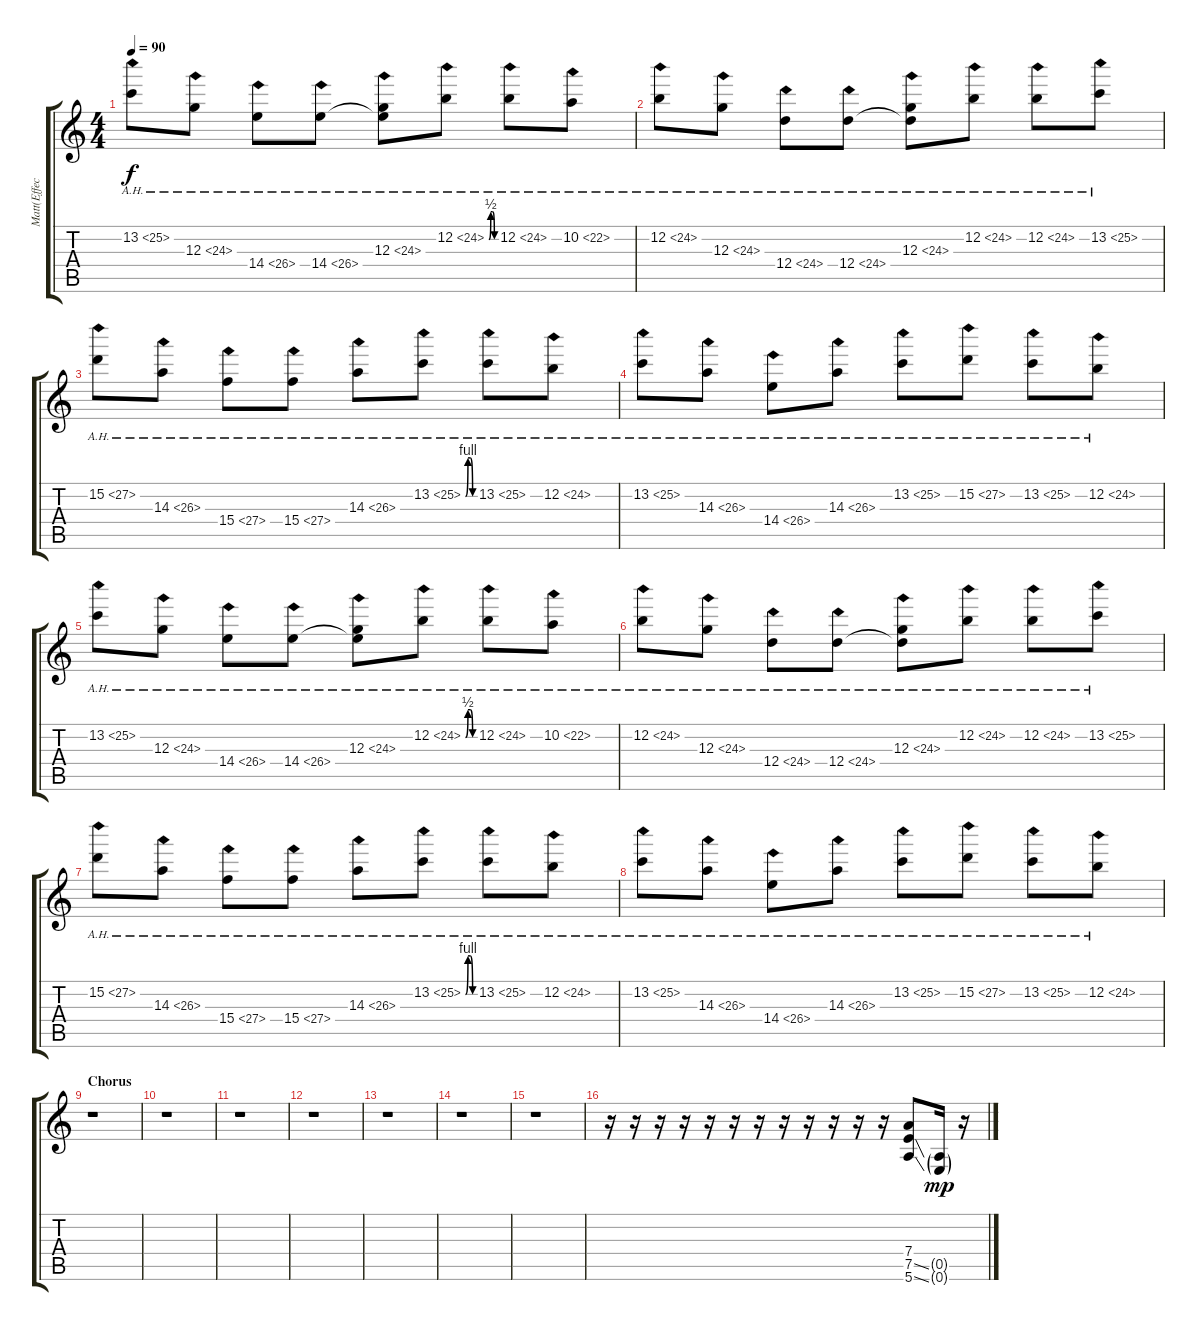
\track ("Matt(Effect)" "Matt(Effec") {instrument distortionguitar}
\staff {score tabs}
\tuning (E4 B3 G3 D3 A2 E2) {hide}
\ts (4 4)
\tempo 90
\clef g2
\ks c
13.2{ah 12}.8{dy f} 12.3{ah 12}.8 14.4{ah 12}.8 14.4{ah 12}.8 (12.3{ah 12} 14.4{t}).8 12.2{be (custom 0 0 15 2 30 2 45 0 60 0) ah 12}.8 12.2{ah 12}.8 10.2{ah 12}.8 |
12.2{ah 12}.8 12.3{ah 12}.8 12.4{ah 12}.8 12.4{ah 12}.8 (12.3{ah 12} 12.4{t}).8 12.2{ah 12}.8 12.2{ah 12}.8 13.2{ah 12}.8 |
15.2{ah 12}.8 14.3{ah 12}.8 15.4{ah 12}.8 15.4{ah 12}.8 14.3{ah 12}.8 13.2{be (custom 0 0 15 4 30 4 45 0 60 0) ah 12}.8 13.2{ah 12}.8 12.2{ah 12}.8 |
13.2{ah 12}.8 14.3{ah 12}.8 14.4{ah 12}.8 14.3{ah 12}.8 13.2{ah 12}.8 15.2{ah 12}.8 13.2{ah 12}.8 12.2{ah 12}.8 |
13.2{ah 12}.8 12.3{ah 12}.8 14.4{ah 12}.8 14.4{ah 12}.8 (12.3{ah 12} 14.4{t}).8 12.2{be (custom 0 0 15 2 30 2 45 0 60 0) ah 12}.8 12.2{ah 12}.8 10.2{ah 12}.8 |
12.2{ah 12}.8 12.3{ah 12}.8 12.4{ah 12}.8 12.4{ah 12}.8 (12.3{ah 12} 12.4{t}).8 12.2{ah 12}.8 12.2{ah 12}.8 13.2{ah 12}.8 |
15.2{ah 12}.8 14.3{ah 12}.8 15.4{ah 12}.8 15.4{ah 12}.8 14.3{ah 12}.8 13.2{be (custom 0 0 15 4 30 4 45 0 60 0) ah 12}.8 13.2{ah 12}.8 12.2{ah 12}.8 |
13.2{ah 12}.8 14.3{ah 12}.8 14.4{ah 12}.8 14.3{ah 12}.8 13.2{ah 12}.8 15.2{ah 12}.8 13.2{ah 12}.8 12.2{ah 12}.8 |
\section ("" "Chorus")
r.1 |
r.1 |
r.1 |
r.1 |
r.1 |
r.1 |
r.1 |
r.16 r.16 r.16 r.16 r.16 r.16 r.16 r.16 r.16 r.16 r.16 r.16 (7.4 7.5{ss} 5.6{ss}).8 (0.5{g} 0.6{g}).16{dy mp} r.16
